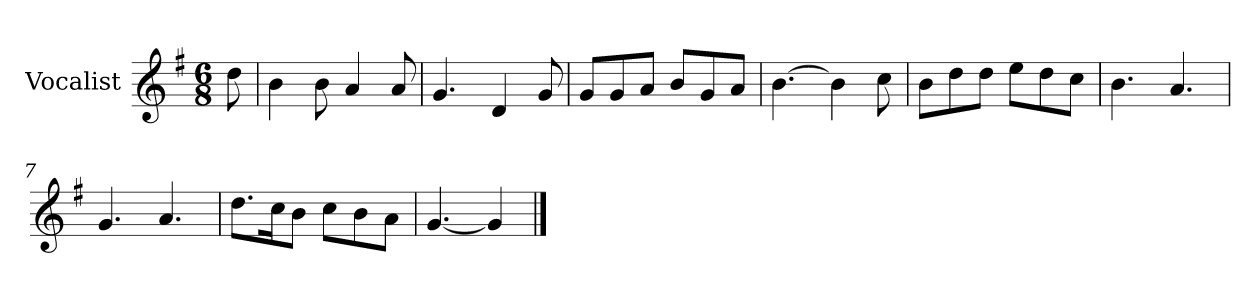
**kern
*part1
*staff1
*I"Vocalist
*k[f#]
*G:
*M6/8
=
8dd
=1
4b
8b
4a
8a
=2
4.g
4d
8g
=3
8gL
8g
8aJ
8bL
8g
8aJ
=4
[4.b
4b]
8cc
=5
8bL
8dd
8ddJ
8eeL
8dd
8ccJ
=6
4.b
4.a
=7
4.g
4.a
=8
8.ddL
16ccK
8bJ
8ccL
8b
8aJ
=9
[4.g
4g]
==
*-
